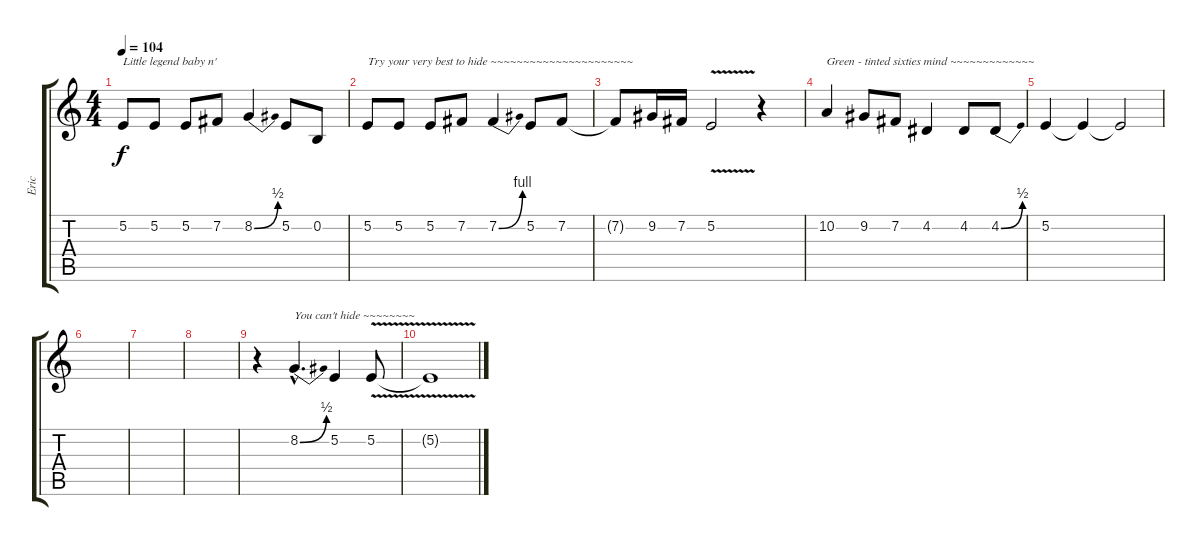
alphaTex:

\track ("Eric" "Eric") {instrument baritonesax}
\staff {score tabs}
\tuning (E4 B3 G3 D3 A2 E2) {hide}
\ts (4 4)
\tempo 104
\clef g2
\ks c
5.2.8{txt "Little legend baby n'" dy f} 5.2.8 5.2.8 7.2.8 8.2{be (bend 0 0 60 2)}.4 5.2.8 0.2.8 |
5.2.8{txt "Try your very best to hide ~~~~~~~~~~~~~~~~~~~~~~"} 5.2.8 5.2.8 7.2.8 7.2{be (bend 0 0 60 4)}.4 5.2.8 7.2.8 |
7.2{t}.8 9.2.16 7.2.16 5.2{v}.2 r.4 |
10.2.4{txt "Green - tinted sixties mind ~~~~~~~~~~~~~"} 9.2.8 7.2.8 4.2.4 4.2.8 4.2{be (bend 0 0 60 2)}.8 |
5.2.4 5.2{t}.4 5.2{t}.2 |
|
|
|
r.4 8.2{be (bend 0 0 60 2) hac}.4{d txt "You can't hide ~~~~~~~~"} 5.2.4 5.2{v}.8 |
5.2{t}.1
